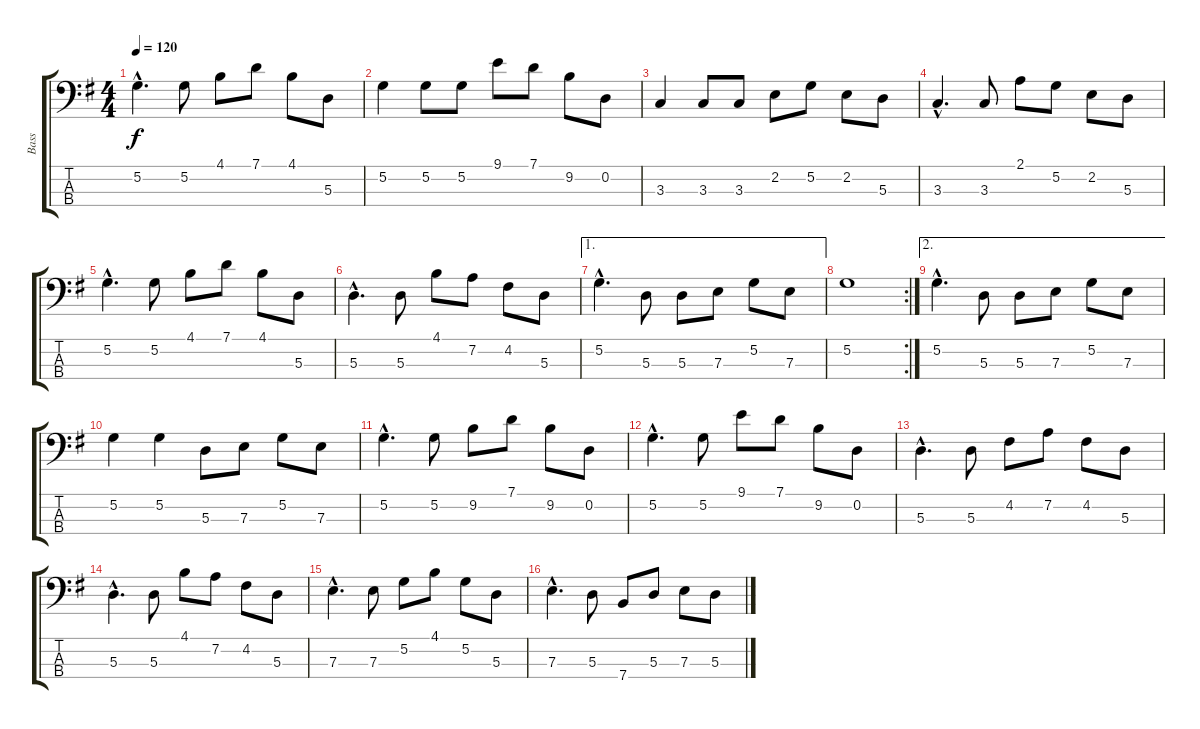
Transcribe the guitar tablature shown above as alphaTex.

\track ("Bass" "Bass") {instrument electricbassfinger}
\staff {score tabs}
\tuning (G2 D2 A1 E1) {hide}
\ts (4 4)
\tempo 120
\clef f4
\ks g
5.2{hac}.4{d dy f} 5.2.8 4.1.8 7.1.8 4.1.8 5.3.8 |
5.2.4 5.2.8 5.2.8 9.1.8 7.1.8 9.2.8 0.2.8 |
3.3.4 3.3.8 3.3.8 2.2.8 5.2.8 2.2.8 5.3.8 |
3.3{hac}.4{d} 3.3.8 2.1.8 5.2.8 2.2.8 5.3.8 |
5.2{hac}.4{d} 5.2.8 4.1.8 7.1.8 4.1.8 5.3.8 |
5.3{hac}.4{d} 5.3.8 4.1.8 7.2.8 4.2.8 5.3.8 |
\ae 1
5.2{hac}.4{d} 5.3.8 5.3.8 7.3.8 5.2.8 7.3.8 |
\rc 2
5.2.1 |
\ae 2
5.2{hac}.4{d} 5.3.8 5.3.8 7.3.8 5.2.8 7.3.8 |
5.2.4 5.2.4 5.3.8 7.3.8 5.2.8 7.3.8 |
5.2{hac}.4{d} 5.2.8 9.2.8 7.1.8 9.2.8 0.2.8 |
5.2{hac}.4{d} 5.2.8 9.1.8 7.1.8 9.2.8 0.2.8 |
5.3{hac}.4{d} 5.3.8 4.2.8 7.2.8 4.2.8 5.3.8 |
5.3{hac}.4{d} 5.3.8 4.1.8 7.2.8 4.2.8 5.3.8 |
7.3{hac}.4{d} 7.3.8 5.2.8 4.1.8 5.2.8 5.3.8 |
7.3{hac}.4{d} 5.3.8 7.4.8 5.3.8 7.3.8 5.3.8
